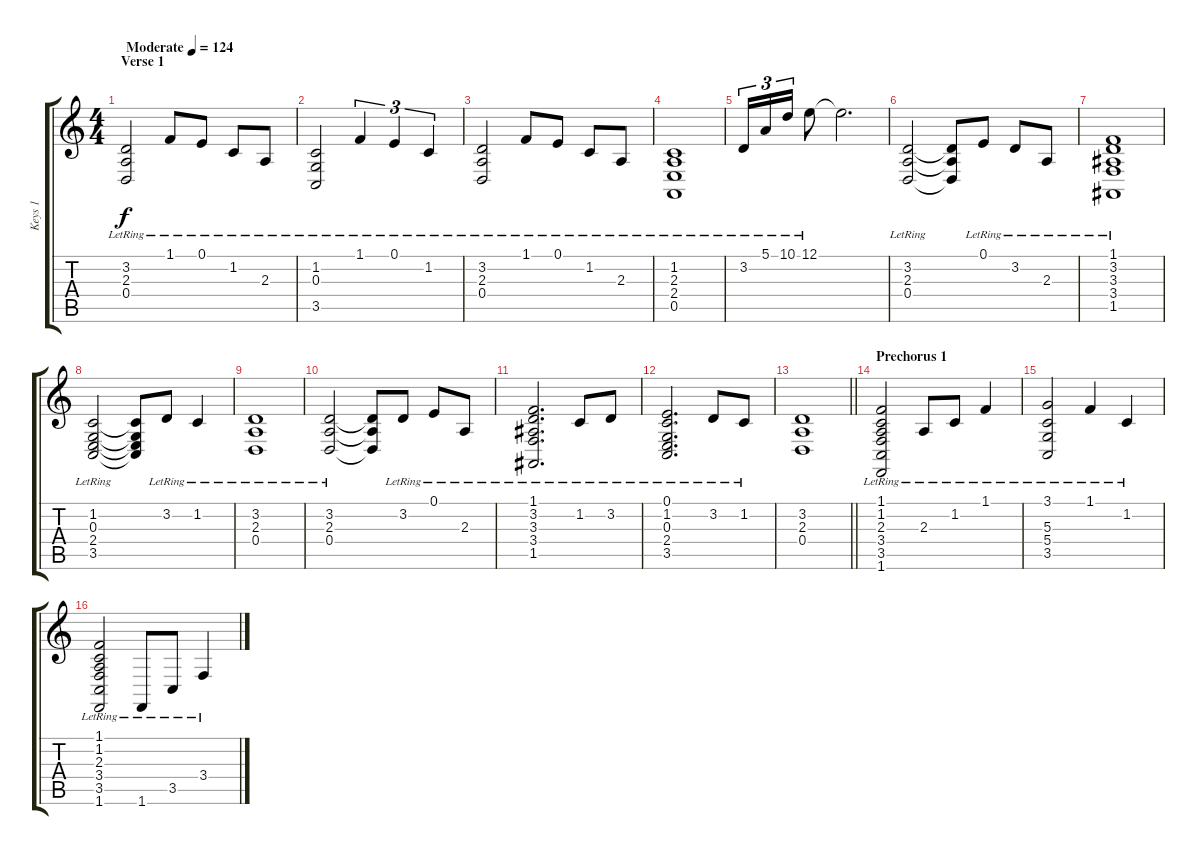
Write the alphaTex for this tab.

\track ("Keys 1" "Keys 1") {instrument electricgrandpiano}
\staff {score tabs}
\tuning (E4 B3 G3 D3 A2 E2) {hide}
\ts (4 4)
\section ("" "Verse 1")
\tempo (124 "Moderate")
\clef g2
\ks c
(3.2{lr} 2.3{lr} 0.4{lr}).2{dy f instrument electricgrandpiano} 1.1{lr}.8 0.1{lr}.8 1.2{lr}.8 2.3{lr}.8 |
(1.2{lr} 0.3{lr} 3.5{lr}).2 1.1{lr}.4{tu (3 2)} 0.1{lr}.4{tu (3 2)} 1.2{lr}.4{tu (3 2)} |
(3.2{lr} 2.3{lr} 0.4{lr}).2 1.1{lr}.8 0.1{lr}.8 1.2{lr}.8 2.3{lr}.8 |
(1.2{lr} 2.3{lr} 2.4{lr} 0.5{lr}).1 |
3.2{lr}.16{tu (3 2)} 5.1{lr}.16{tu (3 2)} 10.1{lr}.16{tu (3 2)} 12.1{lr}.8 12.1{t}.2{d} |
(3.2{lr} 2.3{lr} 0.4{lr}).2 (3.2{t} 2.3{t} 0.4{t}).8 0.1{lr}.8 3.2{lr}.8 2.3{lr}.8 |
(1.1{lr} 3.2{lr} 3.3{lr} 3.4{lr} 1.5{lr}).1 |
(1.2{lr} 0.3{lr} 2.4{lr} 3.5{lr}).2 (1.2{t} 0.3{t} 2.4{t} 3.5{t}).8 3.2{lr}.8 1.2{lr}.4 |
(3.2{lr} 2.3{lr} 0.4{lr}).1 |
(3.2{lr} 2.3{lr} 0.4{lr}).2 (3.2{t} 2.3{t} 0.4{t}).8 3.2{lr}.8 0.1{lr}.8 2.3{lr}.8 |
(1.1{lr} 3.2{lr} 3.3{lr} 3.4{lr} 1.5{lr}).2{d} 1.2{lr}.8 3.2{lr}.8 |
(0.1{lr} 1.2{lr} 0.3{lr} 2.4{lr} 3.5{lr}).2{d} 3.2{lr}.8 1.2{lr}.8 |
\barLineRight lightlight
(3.2 2.3 0.4).1 |
\section ("" "Prechorus 1")
(1.1{lr} 1.2{lr} 2.3{lr} 3.4{lr} 3.5{lr} 1.6{lr}).2 2.3{lr}.8 1.2{lr}.8 1.1{lr}.4 |
(3.1{lr} 5.3{lr} 5.4{lr} 3.5{lr}).2 1.1{lr}.4 1.2{lr}.4 |
(1.1{lr} 1.2{lr} 2.3{lr} 3.4{lr} 3.5{lr} 1.6{lr}).2 1.6{lr}.8 3.5{lr}.8 3.4{lr}.4
